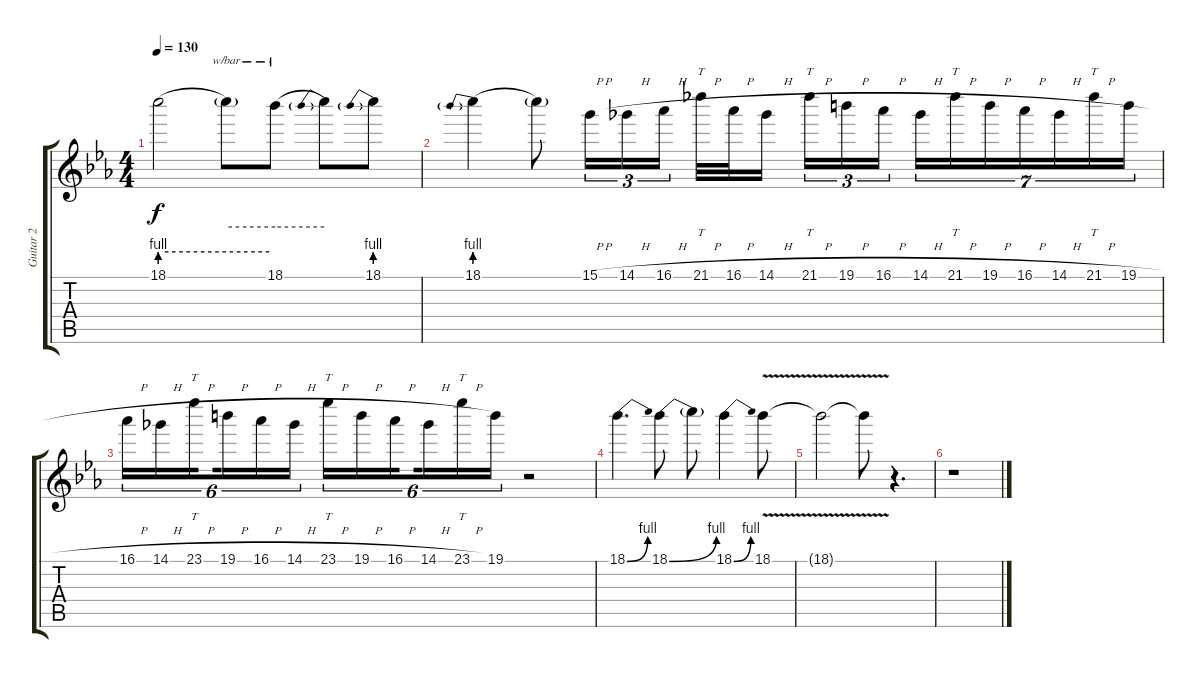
\track ("Guitar 2" "Guitar 2") {instrument distortionguitar}
\staff {score tabs}
\tuning (E4 B3 G3 D4 A3 E3) {hide}
\ts (4 4)
\tempo 130
\clef g2
\ks eb
18.1{be (hold 0 4 60 4) t}.2{dy f} 18.1{t}.8{tbe (hold default 0 0 60 0)} 18.1.8{tbe (hold default 0 0 60 0)} 18.1{be (prebend 0 4 60 4) t}.8 18.1{be (prebend 0 4 60 4)}.8 |
18.1{be (prebend 0 4 60 4)}.4 18.1{t}.8 15.1{h}.16{tu (3 2)} 14.1{h}.16{tu (3 2)} 16.1{h}.16{tu (3 2)} 21.1{h}.32{tt} 16.1{h}.32 14.1{h}.16{beam splitsecondary} 21.1{h}.16{tt tu (3 2)} 19.1{h}.16{tu (3 2)} 16.1{h}.16{tu (3 2)} 14.1{h}.16{tu (7 4)} 21.1{h}.16{tt tu (7 4)} 19.1{h}.16{tu (7 4)} 16.1{h}.16{tu (7 4)} 14.1{h}.16{tu (7 4)} 21.1{h}.16{tt tu (7 4)} 19.1{h}.16{tu (7 4)} |
16.1{h}.16{tu (6 4)} 14.1{h}.16{tu (6 4)} 23.1{h}.16{tt tu (6 4) beam splitsecondary} 19.1{h}.16{tu (6 4)} 16.1{h}.16{tu (6 4)} 14.1{h}.16{tu (6 4)} 23.1{h}.16{tt tu (6 4)} 19.1{h}.16{tu (6 4)} 16.1{h}.16{tu (6 4) beam splitsecondary} 14.1{h}.16{tu (6 4)} 23.1{h}.16{tt tu (6 4)} 19.1.16{tu (6 4)} r.2 |
18.1{be (bend 0 0 60 4)}.4{d} 18.1{be (bend 0 0 60 4)}.8 18.1{t}.8 18.1{be (bend 0 0 60 4)}.4 18.1{v}.8 |
18.1{v t}.2 18.1{v t}.8 r.4{d} |
r.1
